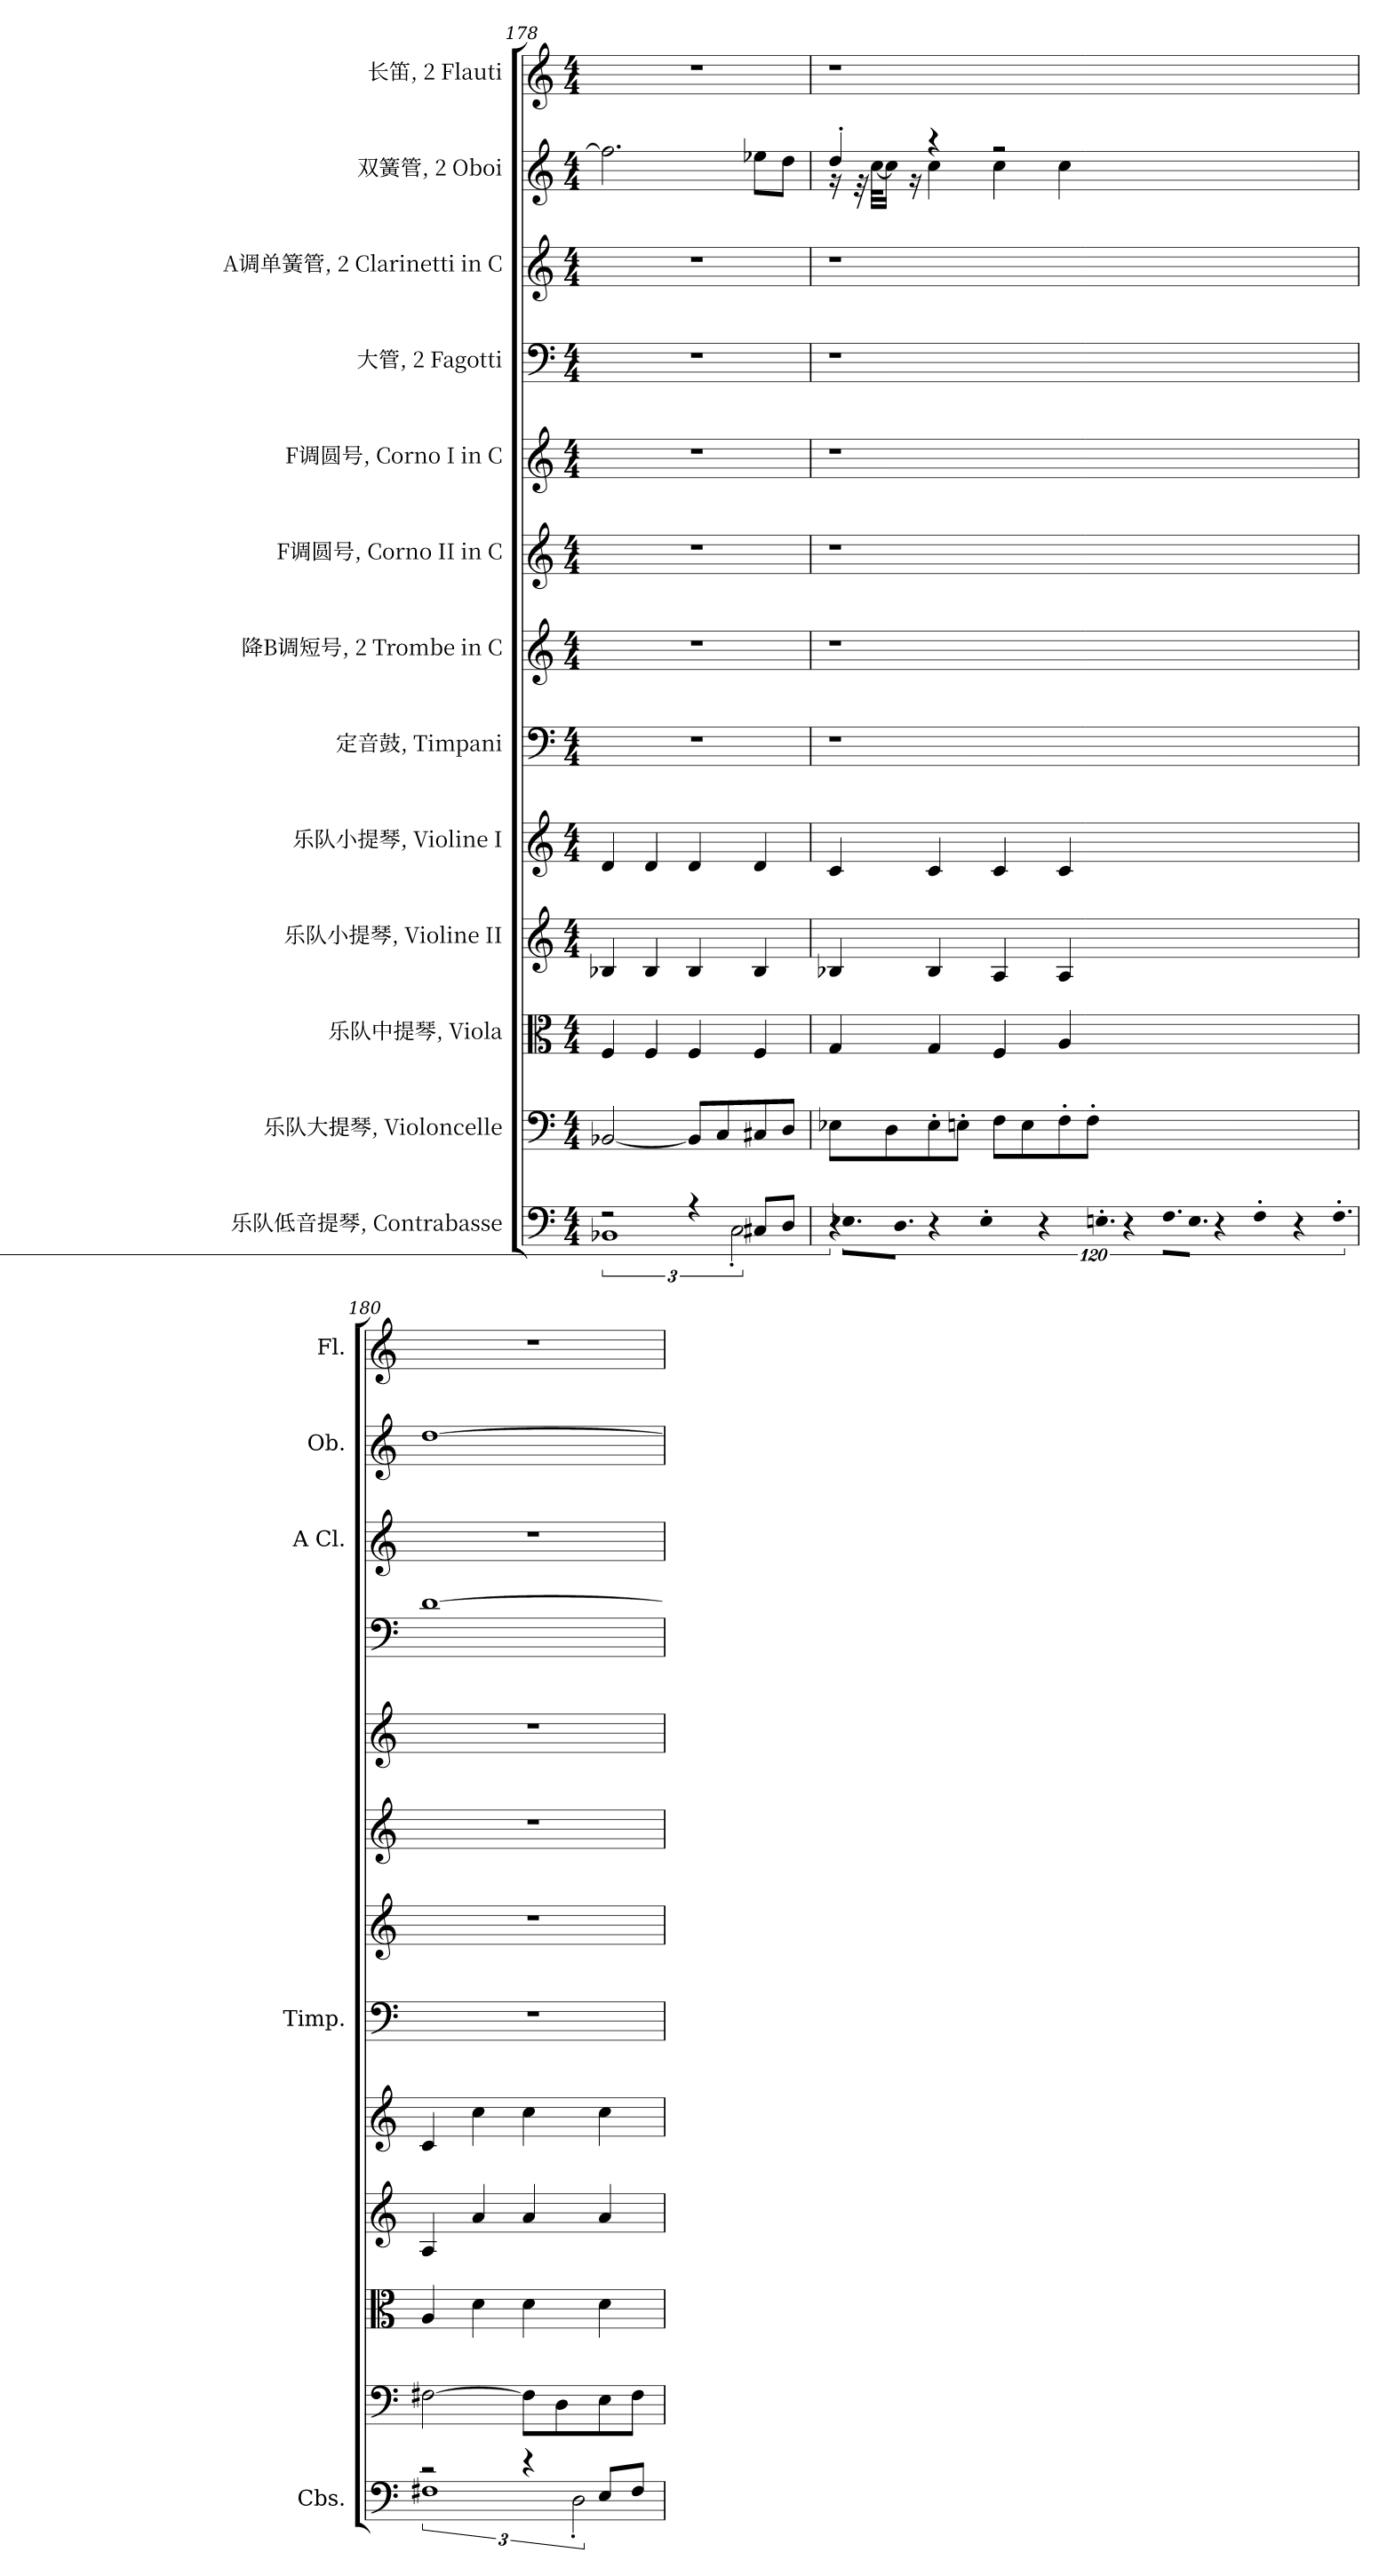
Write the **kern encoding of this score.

**kern	**kern	**kern	**kern	**kern	**kern	**kern	**kern	**kern	**kern	**kern	**kern	**kern
*part13	*part12	*part11	*part10	*part9	*part8	*part7	*part6	*part5	*part4	*part3	*part2	*part1
*staff13	*staff12	*staff11	*staff10	*staff9	*staff8	*staff7	*staff6	*staff5	*staff4	*staff3	*staff2	*staff1
*I"乐队低音提琴, Contrabasse	*I"乐队大提琴, Violoncelle	*I"乐队中提琴, Viola	*I"乐队小提琴, Violine II	*I"乐队小提琴, Violine I	*I"定音鼓, Timpani	*I"降B调短号, 2 Trombe in C	*I"F调圆号, Corno II in C	*I"F调圆号, Corno I in C	*I"大管, 2 Fagotti	*I"A调单簧管, 2 Clarinetti in C	*I"双簧管, 2 Oboi	*I"长笛, 2 Flauti
*I'Cbs.	*	*	*	*	*I'Timp.	*	*	*	*	*I'A Cl.	*I'Ob.	*I'Fl.
*clefF4	*clefF4	*clefC3	*clefG2	*clefG2	*clefF4	*clefG2	*clefG2	*clefG2	*clefF4	*clefG2	*clefG2	*clefG2
*ITrd7c12	*	*	*	*	*	*ITrd1c2	*ITrd4c7	*ITrd4c7	*	*ITrd2c3	*	*
*k[]	*k[]	*k[]	*k[]	*k[]	*k[]	*k[b-e-]	*k[b-]	*k[b-]	*k[]	*k[f#c#g#]	*k[]	*k[]
*M4/4	*M4/4	*M4/4	*M4/4	*M4/4	*M4/4	*M4/4	*M4/4	*M4/4	*M4/4	*M4/4	*M4/4	*M4/4
*MM193	*MM193	*MM193	*MM193	*MM193	*MM193	*MM193	*MM193	*MM193	*MM193	*MM193	*MM193	*MM193
=178	=178	=178	=178	=178	=178	=178	=178	=178	=178	=178	=178	=178
*^	*	*	*	*	*	*	*	*	*	*	*	*
2r	3%2BBB-X	[2BB-X/	4F/	4B-X/	4d/	1r	1r	1r	1r	1r	1r	2.ff\]	1r
.	.	.	4F/	4B-/	4d/	.	.	.	.	.	.	.	.
4r	.	8BB-/L]	4F/	4B-/	4d/	.	.	.	.	.	.	.	.
.	.	8C/	.	.	.	.	.	.	.	.	.	.	.
.	3CC'\	.	.	.	.	.	.	.	.	.	.	.	.
8CC#X/L	.	8C#X/	4F/	4B-/	4d/	.	.	.	.	.	.	8ee-X\L	.
8DD/J	.	8D/J	.	.	.	.	.	.	.	.	.	8dd\J	.
*v	*v	*	*	*	*	*	*	*	*	*	*	*	*
!!LO:PB:g=z
=179	=179	=179	=179	=179	=179	=179	=179	=179	=179	=179	=179	=179
*	*	*	*	*	*	*	*	*	*	*	*	*MM193
!LO:N:vis=32	!	!	!	!	!	!	!	!	!	!	!	!
*	*	*	*	*	*	*	*	*	*	*	*^	*
640%23r	8E-X\L	4G/	4B-X/	4c/	1r	1r	1r	1r	1r	1r	4dd'/	16r	1r
!LO:N:vis=16.	!	!	!	!	!	!	!	!	!	!	!	!	!
960%103EE-X\LL	.	.	.	.	.	.	.	.	.	.	.	.	.
.	.	.	.	.	.	.	.	.	.	.	.	32r	.
.	.	.	.	.	.	.	.	.	.	.	.	[32cc\KLL	.
.	8D\	.	.	.	.	.	.	.	.	.	.	16cc\JJ]	.
!LO:N:vis=16.	!	!	!	!	!	!	!	!	!	!	!	!	!
960%103DD\JJ	.	.	.	.	.	.	.	.	.	.	.	.	.
.	.	.	.	.	.	.	.	.	.	.	.	16r	.
.	8E-'\	4G/	4B-/	4c/	.	.	.	.	.	.	4r	4cc\	.
!LO:N:vis=32	!	!	!	!	!	!	!	!	!	!	!	!	!
640%23r	.	.	.	.	.	.	.	.	.	.	.	.	.
!LO:N:vis=16	!	!	!	!	!	!	!	!	!	!	!	!	!
1920%137EE-'\	.	.	.	.	.	.	.	.	.	.	.	.	.
!LO:N:vis=32	!	!	!	!	!	!	!	!	!	!	!	!	!
640%23r	.	.	.	.	.	.	.	.	.	.	.	.	.
.	8En'\J	.	.	.	.	.	.	.	.	.	.	.	.
!LO:N:vis=16.	!	!	!	!	!	!	!	!	!	!	!	!	!
960%103EEn'\	.	.	.	.	.	.	.	.	.	.	.	.	.
.	8F\L	4F/	4A/	4c/	.	.	.	.	.	.	2r	4cc\	.
!LO:N:vis=32	!	!	!	!	!	!	!	!	!	!	!	!	!
640%23r	.	.	.	.	.	.	.	.	.	.	.	.	.
!LO:N:vis=16.	!	!	!	!	!	!	!	!	!	!	!	!	!
960%103FF\LL	.	.	.	.	.	.	.	.	.	.	.	.	.
.	8E\	.	.	.	.	.	.	.	.	.	.	.	.
!LO:N:vis=16.	!	!	!	!	!	!	!	!	!	!	!	!	!
960%103EE\JJ	.	.	.	.	.	.	.	.	.	.	.	.	.
.	8F'\	4A/	4A/	4c/	.	.	.	.	.	.	.	4cc\	.
!LO:N:vis=32	!	!	!	!	!	!	!	!	!	!	!	!	!
640%23r	.	.	.	.	.	.	.	.	.	.	.	.	.
!LO:N:vis=16	!	!	!	!	!	!	!	!	!	!	!	!	!
1920%137FF'\	.	.	.	.	.	.	.	.	.	.	.	.	.
!LO:N:vis=32	!	!	!	!	!	!	!	!	!	!	!	!	!
640%23r	.	.	.	.	.	.	.	.	.	.	.	.	.
.	8F'\J	.	.	.	.	.	.	.	.	.	.	.	.
!LO:N:vis=16.	!	!	!	!	!	!	!	!	!	!	!	!	!
960%103FF'\	.	.	.	.	.	.	.	.	.	.	.	.	.
.	480ryy	480ryy	480ryy	480ryy	480ryy	480ryy	480ryy	480ryy	480ryy	480ryy	480ryy	480ryy	480ryy
*	*	*	*	*	*	*	*	*	*	*	*v	*v	*
=180	=180	=180	=180	=180	=180	=180	=180	=180	=180	=180	=180	=180
*	*	*	*	*	*	*	*	*	*	*	*	*MM190
*^	*	*	*	*	*	*	*	*	*	*	*	*
2r	3%2FF#X	[2F#X\	4A/	4A/	4c/	1r	1r	1r	1r	[1d	1r	[1dd	1r
.	.	.	4d\	4a/	4cc\	.	.	.	.	.	.	.	.
4r	.	8F#\L]	4d\	4a/	4cc\	.	.	.	.	.	.	.	.
.	.	8D\	.	.	.	.	.	.	.	.	.	.	.
.	3DD'\	.	.	.	.	.	.	.	.	.	.	.	.
8EE/L	.	8E\	4d\	4a/	4cc\	.	.	.	.	.	.	.	.
8FF#/J	.	8F#\J	.	.	.	.	.	.	.	.	.	.	.
*v	*v	*	*	*	*	*	*	*	*	*	*	*	*
=	=	=	=	=	=	=	=	=	=	=	=	=
*-	*-	*-	*-	*-	*-	*-	*-	*-	*-	*-	*-	*-
